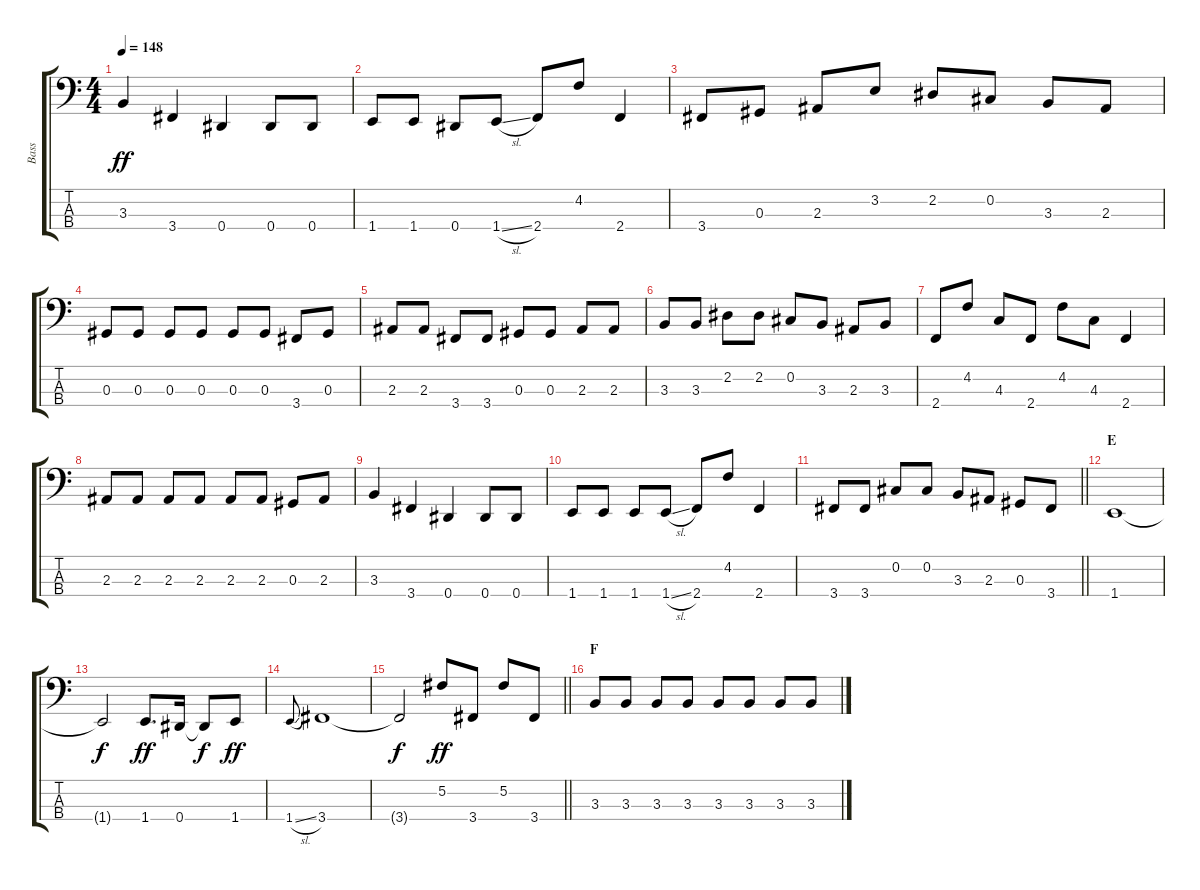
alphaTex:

\track ("Bass" "Bass") {instrument electricbassfinger}
\staff {score tabs}
\tuning (Gb2 Db2 Ab1 Eb1) {hide}
\ts (4 4)
\tempo 148
\clef f4
\ks c
3.3.4{dy ff} 3.4.4 0.4.4 0.4.8 0.4.8 |
1.4.8 1.4.8 0.4.8 1.4{sl}.8 2.4.8 4.2.8 2.4.4 |
3.4.8 0.3.8 2.3.8 3.2.8 2.2.8 0.2.8 3.3.8 2.3.8 |
0.3.8 0.3.8 0.3.8 0.3.8 0.3.8 0.3.8 3.4.8 0.3.8 |
2.3.8 2.3.8 3.4.8 3.4.8 0.3.8 0.3.8 2.3.8 2.3.8 |
3.3.8 3.3.8 2.2.8 2.2.8 0.2.8 3.3.8 2.3.8 3.3.8 |
2.4.8 4.2.8 4.3.8 2.4.8 4.2.8 4.3.8 2.4.4 |
2.3.8 2.3.8 2.3.8 2.3.8 2.3.8 2.3.8 0.3.8 2.3.8 |
3.3.4 3.4.4 0.4.4 0.4.8 0.4.8 |
1.4.8 1.4.8 1.4.8 1.4{sl}.8 2.4.8 4.2.8 2.4.4 |
\barLineRight lightlight
3.4.8 3.4.8 0.2.8 0.2.8 3.3.8 2.3.8 0.3.8 3.4.8 |
\section ("" "E")
1.4.1 |
1.4{t}.2{dy f} 1.4.8{d dy ff} 0.4.16 0.4{t}.8{dy f} 1.4.8{dy ff} |
1.4{sl}.8{gr onbeat} 3.4.1 |
\barLineRight lightlight
3.4{t}.2{dy f} 5.2.8{dy ff} 3.4.8 5.2.8 3.4.8 |
\section ("" "F")
3.3.8 3.3.8 3.3.8 3.3.8 3.3.8 3.3.8 3.3.8 3.3.8
